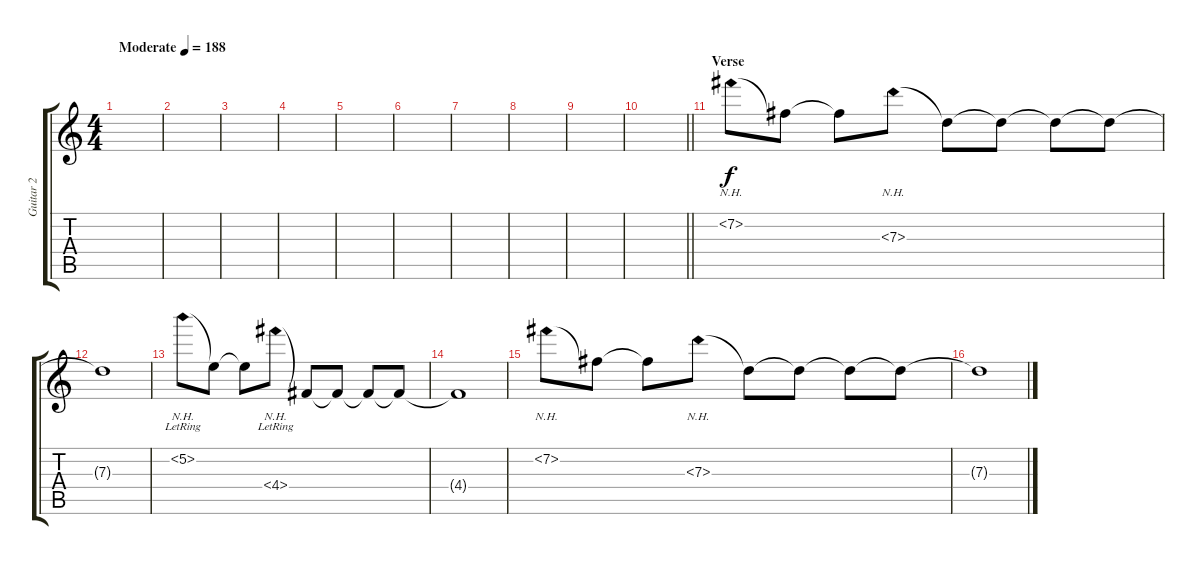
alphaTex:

\track ("Guitar 2" "Guitar 2") {instrument electricguitarclean}
\staff {score tabs}
\tuning (E4 B3 G3 D3 A2 E2) {hide}
\ts (4 4)
\tempo (188 "Moderate")
\clef g2
\ks c
|
|
|
|
|
|
|
|
|
\barLineRight lightlight
|
\section ("" "Verse")
7.2{nh}.8 7.2{t}.8 7.2{t}.8 7.3{nh}.8 7.3{t}.8 7.3{t}.8 7.3{t}.8 7.3{t}.8 |
7.3{t}.1 |
5.2{nh lr}.8 5.2{t}.8 5.2{t}.8 4.4{nh lr}.8 4.4{t}.8 4.4{t}.8 4.4{t}.8 4.4{t}.8 |
4.4{t}.1 |
7.2{nh}.8 7.2{t}.8 7.2{t}.8 7.3{nh}.8 7.3{t}.8 7.3{t}.8 7.3{t}.8 7.3{t}.8 |
7.3{t}.1
